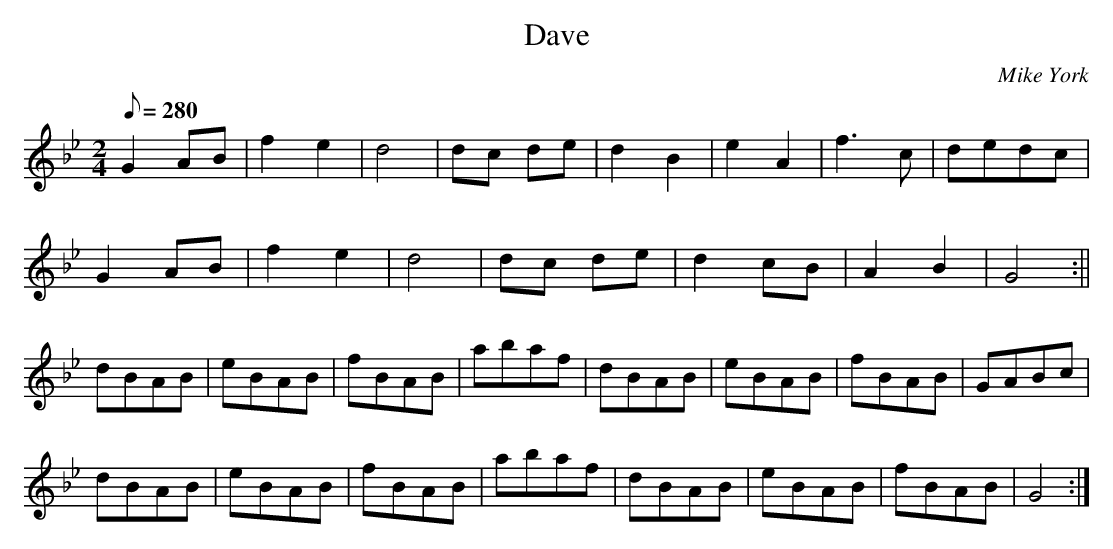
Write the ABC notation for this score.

X:1
T:Dave
C:Mike York
L:1/8
M:2/4
Q:280
K:G minor
G2 AB | f2e2 | d4 | dc de | d2 B2 | e2 A2 | f3 c| dedc |
G2 AB | f2e2 | d4 | dc de | d2 cB|  A2 B2 | G4 :||
dBAB | eBAB | fBAB | abaf | dBAB | eBAB | fBAB | GABc |
dBAB | eBAB | fBAB | abaf | dBAB | eBAB | fBAB | G4 :|
